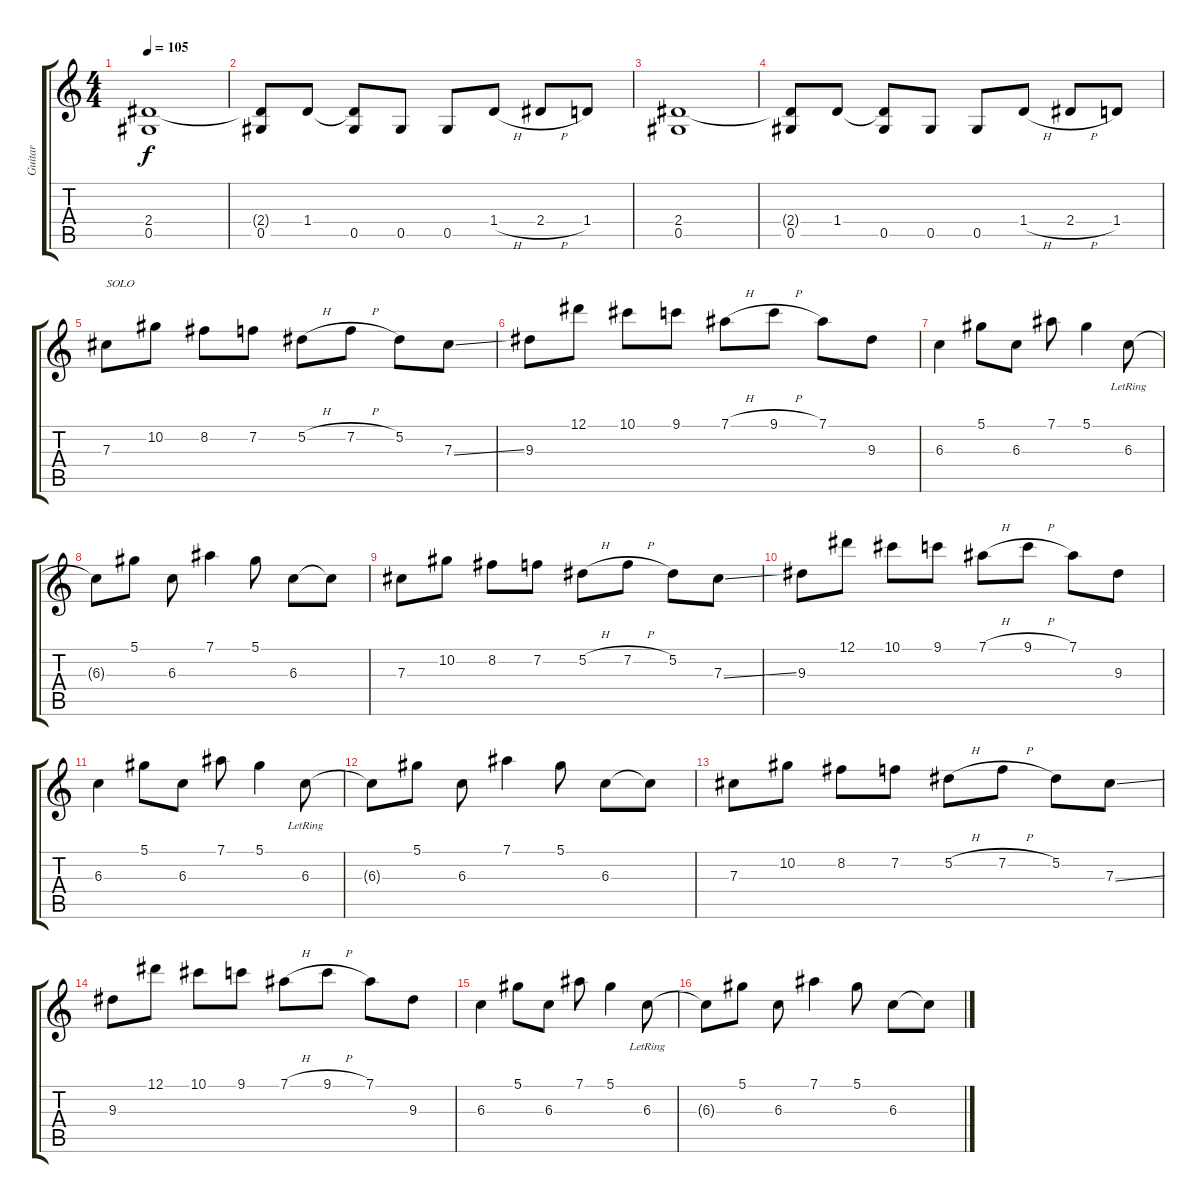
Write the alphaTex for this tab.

\track ("Guitar" "Guitar") {instrument overdrivenguitar}
\staff {score tabs}
\tuning (Eb4 Bb3 Gb3 Db3 Ab2 Eb2) {hide}
\ts (4 4)
\tempo 105
\clef g2
\ks c
(2.4 0.5).1{dy f} |
(2.4{t} 0.5).8 1.4.8 (1.4{t} 0.5).8 0.5.8 0.5.8 1.4{h}.8 2.4{h}.8 1.4.8 |
(2.4 0.5).1 |
(2.4{t} 0.5).8 1.4.8 (1.4{t} 0.5).8 0.5.8 0.5.8 1.4{h}.8 2.4{h}.8 1.4.8 |
7.3.8{txt "SOLO" volume 2 instrument distortionguitar} 10.2.8 8.2.8 7.2.8 5.2{h}.8 7.2{h}.8 5.2.8 7.3{ss}.8 |
9.3.8 12.1.8 10.1.8 9.1.8 7.1{h}.8 9.1{h}.8 7.1.8 9.3.8 |
6.3.4 5.1.8 6.3.8 7.1.8 5.1.4 6.3{lr}.8 |
6.3{t}.8 5.1.8 6.3.8 7.1.4 5.1.8 6.3.8 6.3{t}.8 |
7.3.8 10.2.8 8.2.8 7.2.8 5.2{h}.8 7.2{h}.8 5.2.8 7.3{ss}.8 |
9.3.8 12.1.8 10.1.8 9.1.8 7.1{h}.8 9.1{h}.8 7.1.8 9.3.8 |
6.3.4 5.1.8 6.3.8 7.1.8 5.1.4 6.3{lr}.8 |
6.3{t}.8 5.1.8 6.3.8 7.1.4 5.1.8 6.3.8 6.3{t}.8 |
7.3.8 10.2.8 8.2.8 7.2.8 5.2{h}.8 7.2{h}.8 5.2.8 7.3{ss}.8 |
9.3.8 12.1.8 10.1.8 9.1.8 7.1{h}.8 9.1{h}.8 7.1.8 9.3.8 |
6.3.4 5.1.8 6.3.8 7.1.8 5.1.4 6.3{lr}.8 |
6.3{t}.8 5.1.8 6.3.8 7.1.4 5.1.8 6.3.8 6.3{t}.8
